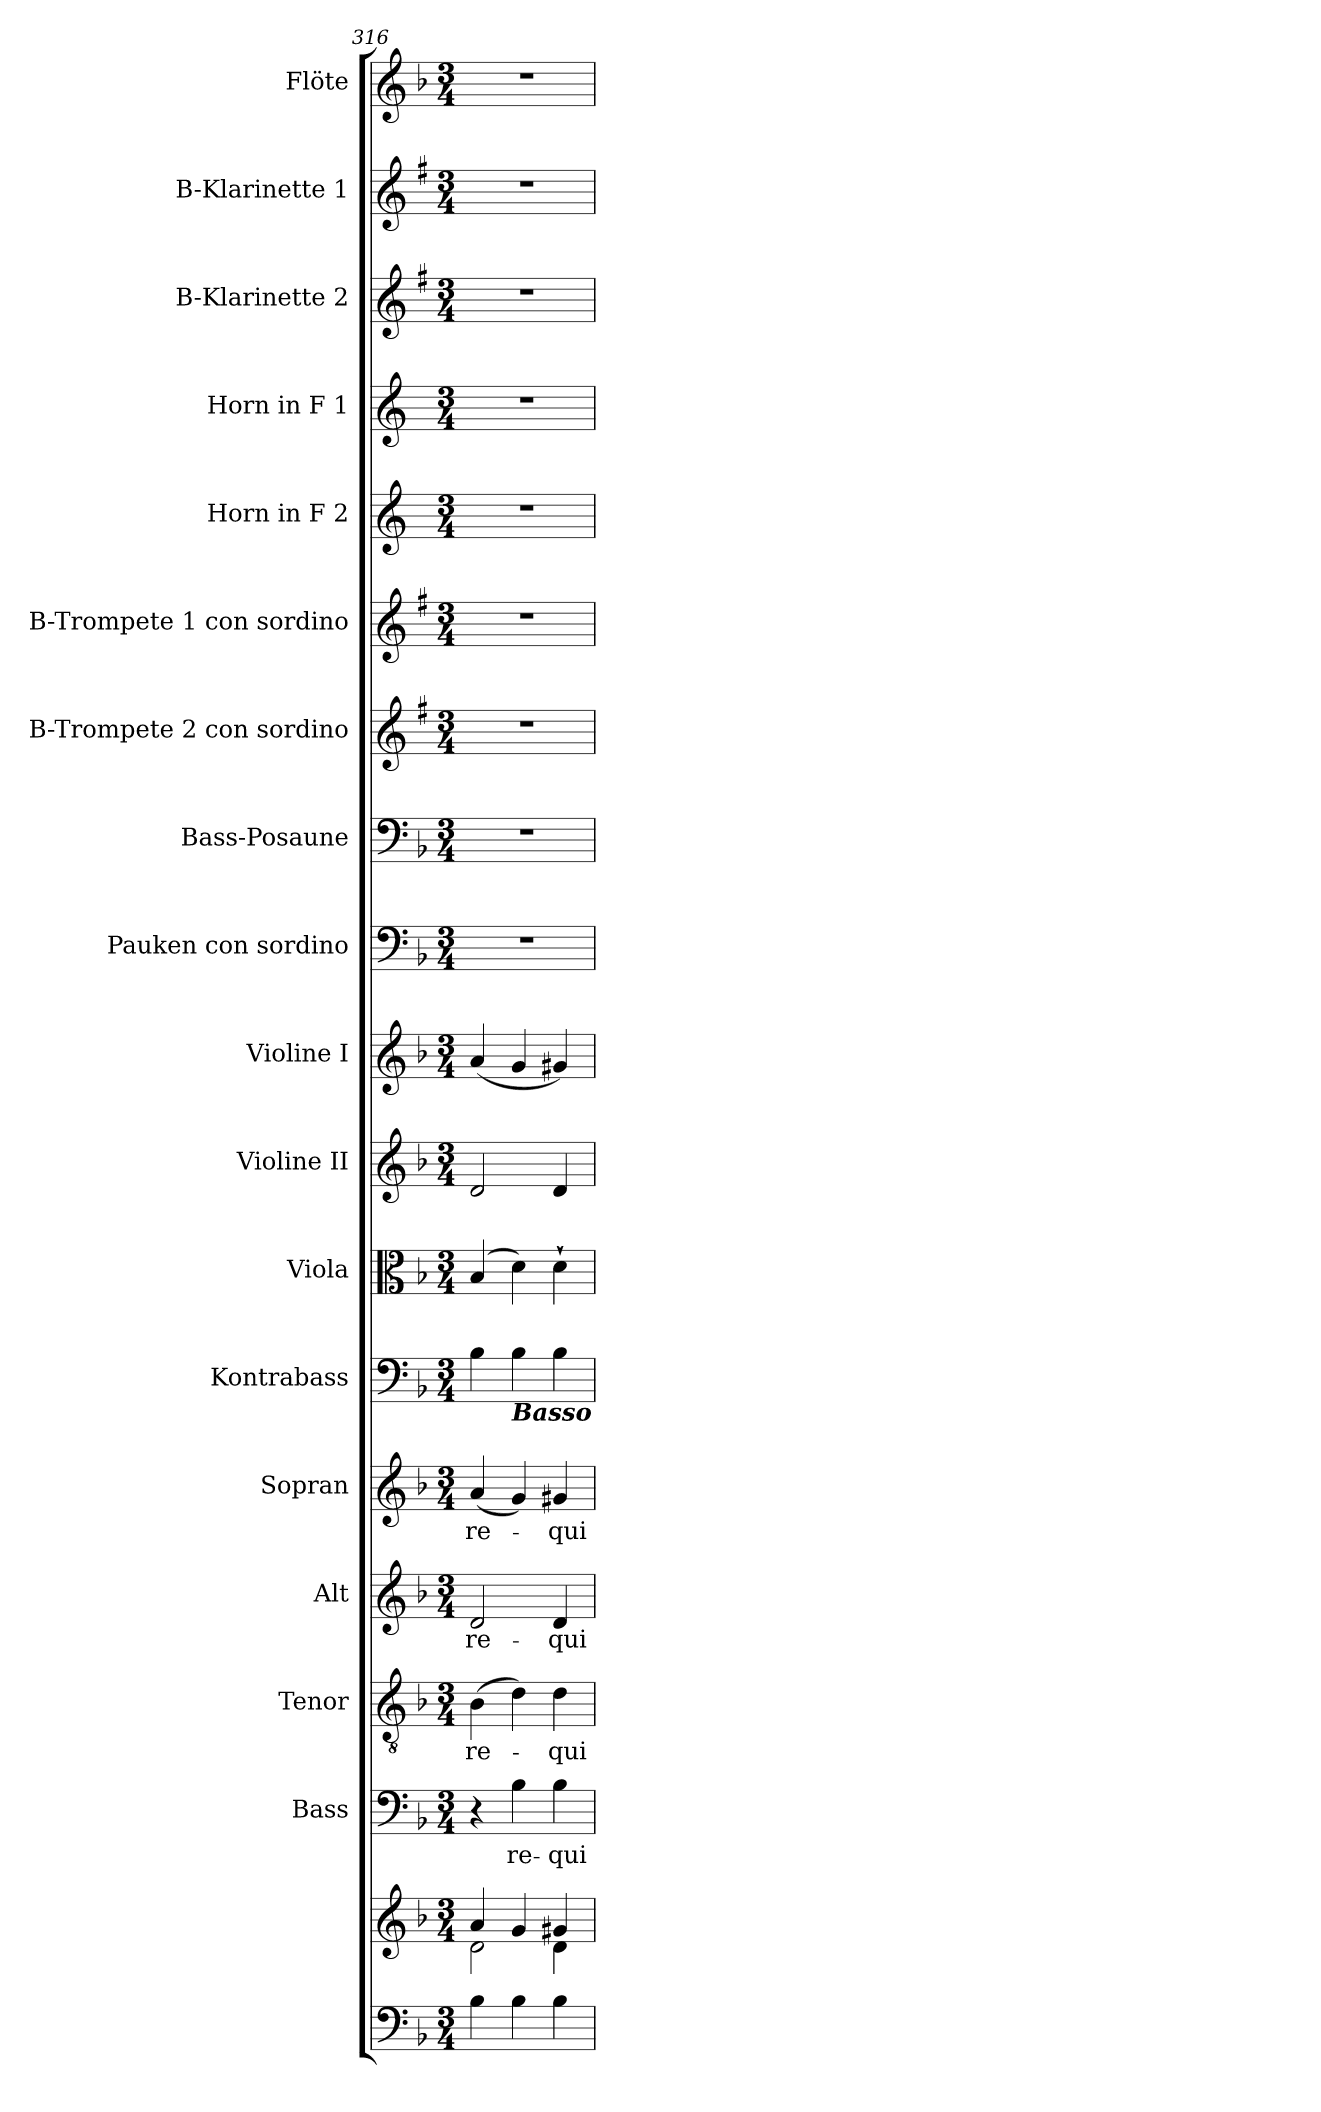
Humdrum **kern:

**kern	**kern	**kern	**text	**kern	**text	**kern	**text	**kern	**text	**kern	**kern	**kern	**kern	**kern	**kern	**kern	**kern	**kern	**kern	**kern	**kern	**kern
*part18	*part18	*part17	*part17	*part16	*part16	*part15	*part15	*part14	*part14	*part13	*part12	*part11	*part10	*part9	*part8	*part7	*part6	*part5	*part4	*part3	*part2	*part1
*staff19	*staff18	*staff17	*staff17	*staff16	*staff16	*staff15	*staff15	*staff14	*staff14	*staff13	*staff12	*staff11	*staff10	*staff9	*staff8	*staff7	*staff6	*staff5	*staff4	*staff3	*staff2	*staff1
*	*	*I"Bass	*	*I"Tenor	*	*I"Alt	*	*I"Sopran	*	*I"Kontrabass	*I"Viola	*I"Violine II	*I"Violine I	*I"Pauken con sordino	*I"Bass-Posaune	*I"B-Trompete 2 con sordino	*I"B-Trompete 1 con sordino	*I"Horn in F 2	*I"Horn in F 1	*I"B-Klarinette 2	*I"B-Klarinette 1	*I"Flöte
*	*	*I'B.	*	*I'T.	*	*I'A.	*	*I'S.	*	*I'Kb.	*I'Vla.	*I'Vl. II	*I'Vl. I	*I'Pk.	*I'B. Pos.	*I'B Trp. 2	*I'B Trp. 1	*	*	*I'B Kl. 2	*I'B Kl. 1	*I'Fl.
*clefF4	*clefG2	*clefF4	*	*clefGv2	*	*clefG2	*	*clefG2	*	*clefF4	*clefC3	*clefG2	*clefG2	*clefF4	*clefF4	*clefG2	*clefG2	*clefG2	*clefG2	*clefG2	*clefG2	*clefG2
*	*	*	*	*	*	*	*	*	*	*ITrd7c12	*	*	*	*	*	*ITrd1c2	*ITrd1c2	*ITrd4c7	*ITrd4c7	*ITrd1c2	*ITrd1c2	*
*k[b-]	*k[b-]	*k[b-]	*	*k[b-]	*	*k[b-]	*	*k[b-]	*	*k[b-]	*k[b-]	*k[b-]	*k[b-]	*k[b-]	*k[b-]	*k[b-]	*k[b-]	*k[b-]	*k[b-]	*k[b-]	*k[b-]	*k[b-]
*F:	*F:	*F:	*	*F:	*	*F:	*	*F:	*	*F:	*F:	*F:	*F:	*F:	*F:	*F:	*F:	*F:	*F:	*F:	*F:	*F:
*M3/4	*M3/4	*M3/4	*	*M3/4	*	*M3/4	*	*M3/4	*	*M3/4	*M3/4	*M3/4	*M3/4	*M3/4	*M3/4	*M3/4	*M3/4	*M3/4	*M3/4	*M3/4	*M3/4	*M3/4
=316	=316	=316	=316	=316	=316	=316	=316	=316	=316	=316	=316	=316	=316	=316	=316	=316	=316	=316	=316	=316	=316	=316
*	*^	*	*	*	*	*	*	*	*	*	*	*	*	*	*	*	*	*	*	*	*	*
!	!	!	!	!	!	!LO:LY:b	!	!LO:LY:b	!	!LO:LY:b	!	!	!	!	!	!	!	!	!	!	!	!	!
4B-\	4a/	2d\	4r	.	(>4B-\	re-	2d/	re-	(<4a/	re-	4BB-\	(4B-/	2d/	(<4a/	2.r	2.r	2.r	2.r	2.r	2.r	2.r	2.r	2.r
!	!	!	!	!	!	!	!	!	!	!	!LO:TX:b:Bi:t=Basso	!	!	!	!	!	!	!	!	!	!	!	!
!	!	!	!	!LO:LY:b	!	!	!	!	!	!	!	!	!	!	!	!	!	!	!	!	!	!	!
4B-\	4g/	.	4B-\	re-	4d\)	.	.	.	4g/)	.	4BB-\	4d\)	.	4g/	.	.	.	.	.	.	.	.	.
!	!	!	!	!LO:LY:b	!	!LO:LY:b	!	!LO:LY:b	!	!LO:LY:b	!	!	!	!	!	!	!	!	!	!	!	!	!
4B-\	4g#X/	4d\	4B-\	-qui-	4d\	-qui-	4d/	-qui-	4g#X/	-qui-	4BB-\	4d`>\	4d/	4g#X/)	.	.	.	.	.	.	.	.	.
*	*v	*v	*	*	*	*	*	*	*	*	*	*	*	*	*	*	*	*	*	*	*	*	*
=	=	=	=	=	=	=	=	=	=	=	=	=	=	=	=	=	=	=	=	=	=	=
*-	*-	*-	*-	*-	*-	*-	*-	*-	*-	*-	*-	*-	*-	*-	*-	*-	*-	*-	*-	*-	*-	*-
